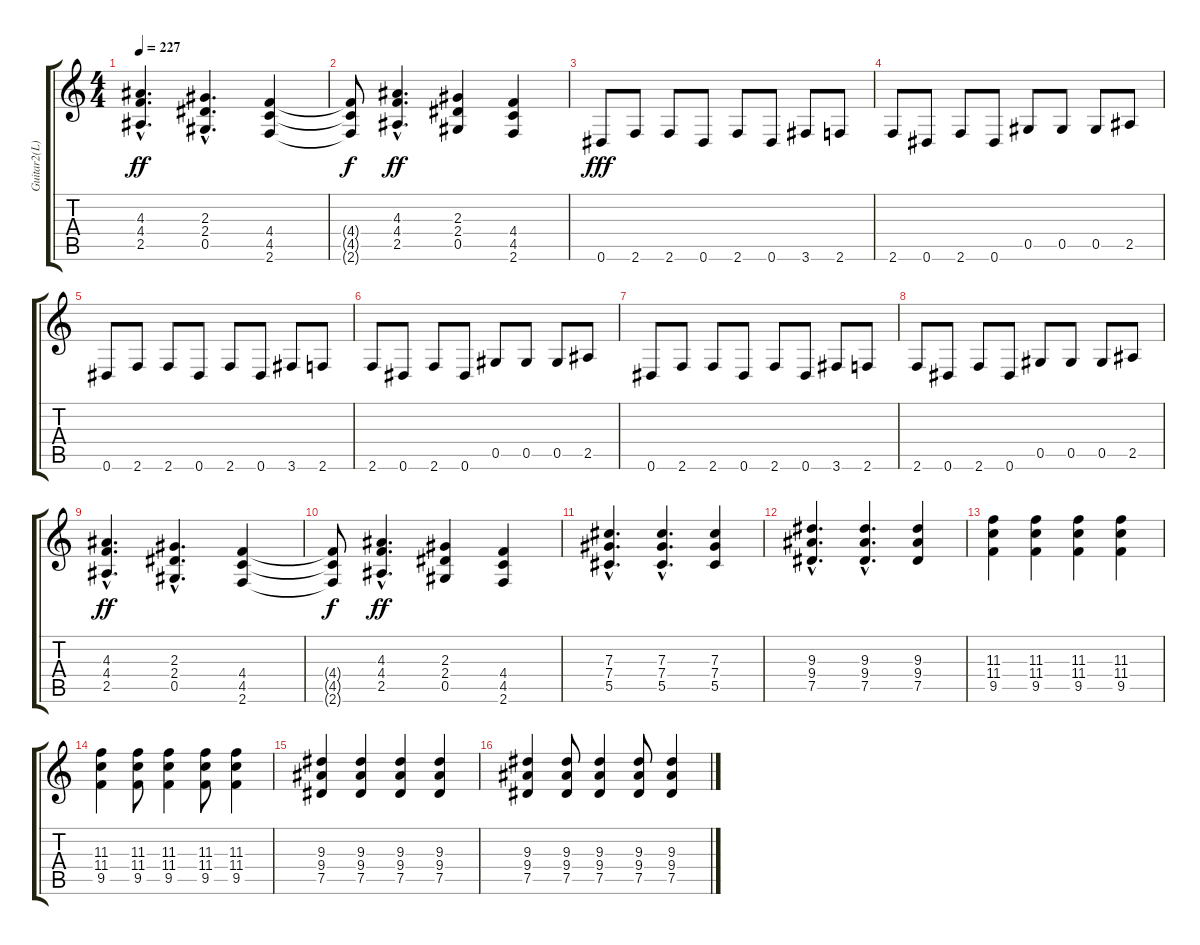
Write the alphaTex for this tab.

\track ("Guitar2(L)" "Guitar2(L)") {instrument distortionguitar}
\staff {score tabs}
\tuning (Eb4 Bb3 Gb3 Db3 Ab2 Eb2) {hide}
\ts (4 4)
\tempo 227
\clef g2
\ks c
(4.3{hac} 4.4{hac} 2.5{hac}).4{d dy ff} (2.3{hac} 2.4{hac} 0.5{hac}).4{d} (4.4 4.5 2.6).4 |
(4.4{t} 4.5{t} 2.6{t}).8{dy f} (4.3{hac} 4.4{hac} 2.5{hac}).4{d dy ff} (2.3 2.4 0.5).4 (4.4 4.5 2.6).4 |
0.6.8{dy fff} 2.6.8 2.6.8 0.6.8 2.6.8 0.6.8 3.6.8 2.6.8 |
2.6.8 0.6.8 2.6.8 0.6.8 0.5.8 0.5.8 0.5.8 2.5.8 |
0.6.8 2.6.8 2.6.8 0.6.8 2.6.8 0.6.8 3.6.8 2.6.8 |
2.6.8 0.6.8 2.6.8 0.6.8 0.5.8 0.5.8 0.5.8 2.5.8 |
0.6.8 2.6.8 2.6.8 0.6.8 2.6.8 0.6.8 3.6.8 2.6.8 |
2.6.8 0.6.8 2.6.8 0.6.8 0.5.8 0.5.8 0.5.8 2.5.8 |
(4.3{hac} 4.4{hac} 2.5{hac}).4{d dy ff} (2.3{hac} 2.4{hac} 0.5{hac}).4{d} (4.4 4.5 2.6).4 |
(4.4{t} 4.5{t} 2.6{t}).8{dy f} (4.3{hac} 4.4{hac} 2.5{hac}).4{d dy ff} (2.3 2.4 0.5).4 (4.4 4.5 2.6).4 |
(7.3{hac} 7.4{hac} 5.5{hac}).4{d} (7.3{hac} 7.4{hac} 5.5{hac}).4{d} (7.3 7.4 5.5).4 |
(9.3{hac} 9.4{hac} 7.5{hac}).4{d} (9.3{hac} 9.4{hac} 7.5{hac}).4{d} (9.3 9.4 7.5).4 |
(11.3 11.4 9.5).4 (11.3 11.4 9.5).4 (11.3 11.4 9.5).4 (11.3 11.4 9.5).4 |
(11.3 11.4 9.5).4 (11.3 11.4 9.5).8 (11.3 11.4 9.5).4 (11.3 11.4 9.5).8 (11.3 11.4 9.5).4 |
(9.3 9.4 7.5).4 (9.3 9.4 7.5).4 (9.3 9.4 7.5).4 (9.3 9.4 7.5).4 |
(9.3 9.4 7.5).4 (9.3 9.4 7.5).8 (9.3 9.4 7.5).4 (9.3 9.4 7.5).8 (9.3 9.4 7.5).4
